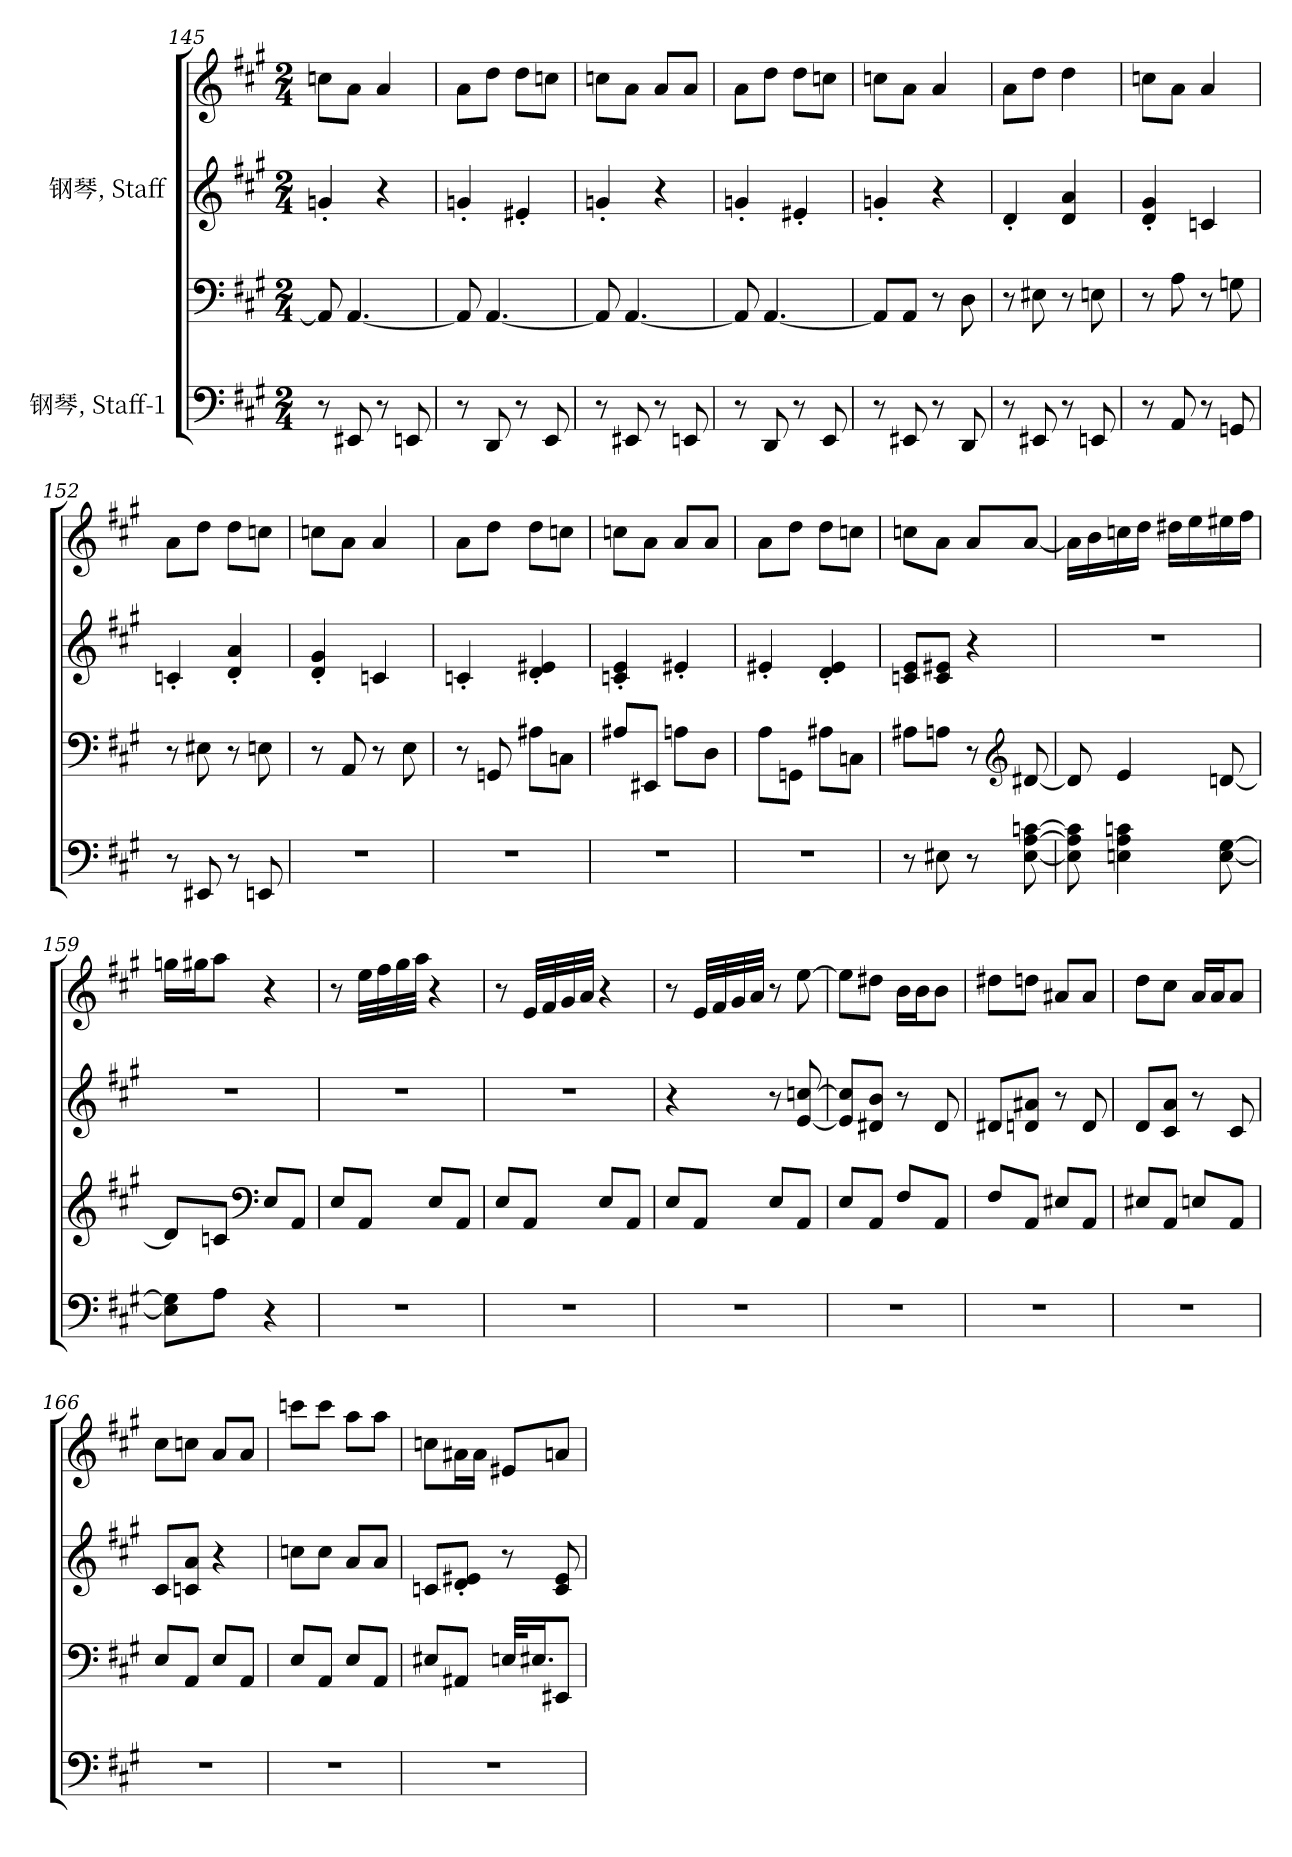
**kern	**kern	**kern	**kern
*part2	*part2	*part1	*part1
*staff4	*staff3	*staff2	*staff1
*I"钢琴, Staff-1	*	*I"钢琴, Staff	*
*clefF4	*clefF4	*clefG2	*clefG2
*k[f#c#g#]	*k[f#c#g#]	*k[f#c#g#]	*k[f#c#g#]
*M2/4	*M2/4	*M2/4	*M2/4
=145	=145	=145	=145
8r	8AA/]	4gn'/	8ccn\L
8EE#X/	[4.AA/	.	8a\J
8r	.	4r	4a/
8EEn/	.	.	.
=146	=146	=146	=146
8r	8AA/]	4gn'/	8a\L
8DD/	[4.AA/	.	8dd\J
8r	.	4e#X'/	8dd\L
8EE/	.	.	8ccn\J
=147	=147	=147	=147
8r	8AA/]	4gn'/	8ccn\L
8EE#X/	[4.AA/	.	8a\J
8r	.	4r	8a/L
8EEn/	.	.	8a/J
=148	=148	=148	=148
8r	8AA/]	4gn'/	8a\L
8DD/	[4.AA/	.	8dd\J
8r	.	4e#X'/	8dd\L
8EE/	.	.	8ccn\J
!!LO:LB:g=z
=149	=149	=149	=149
8r	8AA/L]	4gn'/	8ccn\L
8EE#X/	8AA/J	.	8a\J
8r	8r	4r	4a/
8DD/	8D\	.	.
=150	=150	=150	=150
8r	8r	4d'/	8a\L
8EE#X/	8E#X\	.	8dd\J
8r	8r	4d/ 4a/	4dd\
8EEn/	8En\	.	.
=151	=151	=151	=151
8r	8r	4d/' 4g#/'	8ccn\L
8AA/	8A\	.	8a\J
8r	8r	4cn/	4a/
8GGn/	8Gn\	.	.
=152	=152	=152	=152
8r	8r	4cn'/	8a\L
8EE#X/	8E#X\	.	8dd\J
8r	8r	4d/' 4a/'	8dd\L
8EEn/	8En\	.	8ccn\J
=153	=153	=153	=153
2r	8r	4d/' 4g#/'	8ccn\L
.	8AA/	.	8a\J
.	8r	4cn/	4a/
.	8E\	.	.
=154	=154	=154	=154
2r	8r	4cn'/	8a\L
.	8GGn/	.	8dd\J
.	8A#X\L	4d/' 4e#X/'	8dd\L
.	8Cn\J	.	8ccn\J
!!LO:LB:g=z
=155	=155	=155	=155
2r	8A#X/L	4cn/' 4e/'	8ccn\L
.	8EE#X/J	.	8a\J
.	8An\L	4e#X'/	8a/L
.	8D\J	.	8a/J
=156	=156	=156	=156
2r	8A\L	4e#X'/	8a\L
.	8GGn\J	.	8dd\J
.	8A#X\L	4d/' 4e#/'	8dd\L
.	8Cn\J	.	8ccn\J
=157	=157	=157	=157
8r	8A#X\L	8cn/ 8e/L	8ccn\L
8E#X\	8An\J	8c/ 8e#X/J	8a\J
8r	8r	4r	8a/L
*	*clefG2	*	*
[8E#\ [8A\ [8cn\	[8d#X/	.	[8a/J
=158	=158	=158	=158
8E#\] 8A\] 8c\]	8d#/]	2r	16a\LL]
.	.	.	16b\
4En\ 4A\ 4cn\	4e/	.	16ccn\
.	.	.	16dd\JJ
.	.	.	16dd#X\LL
.	.	.	16ee\
[8E\ [8G#\	[8dn/	.	16ee#X\
.	.	.	16ff#\JJ
!!LO:PB:g=z
=159	=159	=159	=159
8E\] 8G#\]L	8d/L]	2r	16ggn\LL
.	.	.	16gg#X\J
8A\J	8cn/J	.	8aa\J
*	*clefF4	*	*
4r	8E/L	.	4r
.	8AA/J	.	.
=160	=160	=160	=160
2r	8E/L	2r	8r
.	8AA/J	.	32ee\LLL
.	.	.	32ff#\
.	.	.	32gg#\
.	.	.	32aa\JJJ
.	8E/L	.	4r
.	8AA/J	.	.
=161	=161	=161	=161
2r	8E/L	2r	8r
.	8AA/J	.	32e/LLL
.	.	.	32f#/
.	.	.	32g#/
.	.	.	32a/JJJ
.	8E/L	.	4r
.	8AA/J	.	.
=162	=162	=162	=162
2r	8E/L	4r	8r
.	8AA/J	.	32e/LLL
.	.	.	32f#/
.	.	.	32g#/
.	.	.	32a/JJJ
.	8E/L	8r	8r
.	8AA/J	[8e/ [8ccn/	[8ee\
=163	=163	=163	=163
2r	8E/L	8e/] 8cc/]L	8ee\L]
.	8AA/J	8d#X/ 8b/J	8dd#X\J
.	8F#/L	8r	16b\LL
.	.	.	16b\J
.	8AA/J	8d#/	8b\J
!!LO:LB:g=z
=164	=164	=164	=164
2r	8F#/L	8d#X/L	8dd#X\L
.	8AA/J	8dn/ 8a#X/J	8ddn\J
.	8E#X/L	8r	8a#X/L
.	8AA/J	8d/	8a#/J
=165	=165	=165	=165
2r	8E#X/L	8d/L	8dd\L
.	8AA/J	8c#/ 8a/J	8cc#\J
.	8En/L	8r	16a/LL
.	.	.	16a/J
.	8AA/J	8c#/	8a/J
=166	=166	=166	=166
2r	8E/L	8c#/L	8cc#\L
.	8AA/J	8cn/ 8a/J	8ccn\J
.	8E/L	4r	8a/L
.	8AA/J	.	8a/J
=167	=167	=167	=167
2r	8E/L	8ccn\L	8cccn\L
.	8AA/J	8cc\J	8ccc\J
.	8E/L	8a/L	8aa\L
.	8AA/J	8a/J	8aa\J
=168	=168	=168	=168
2r	8E#X/L	8cn/L	8ccn\L
.	8AA#X/J	8d/' 8e#X/'J	16a#X\L
.	.	.	16a#\JJ
.	32En/KLL	8r	8e#X/L
.	16.E#X/J	.	.
.	8EE#X/J	8c/ 8e#/	8an/J
=	=	=	=
*-	*-	*-	*-
